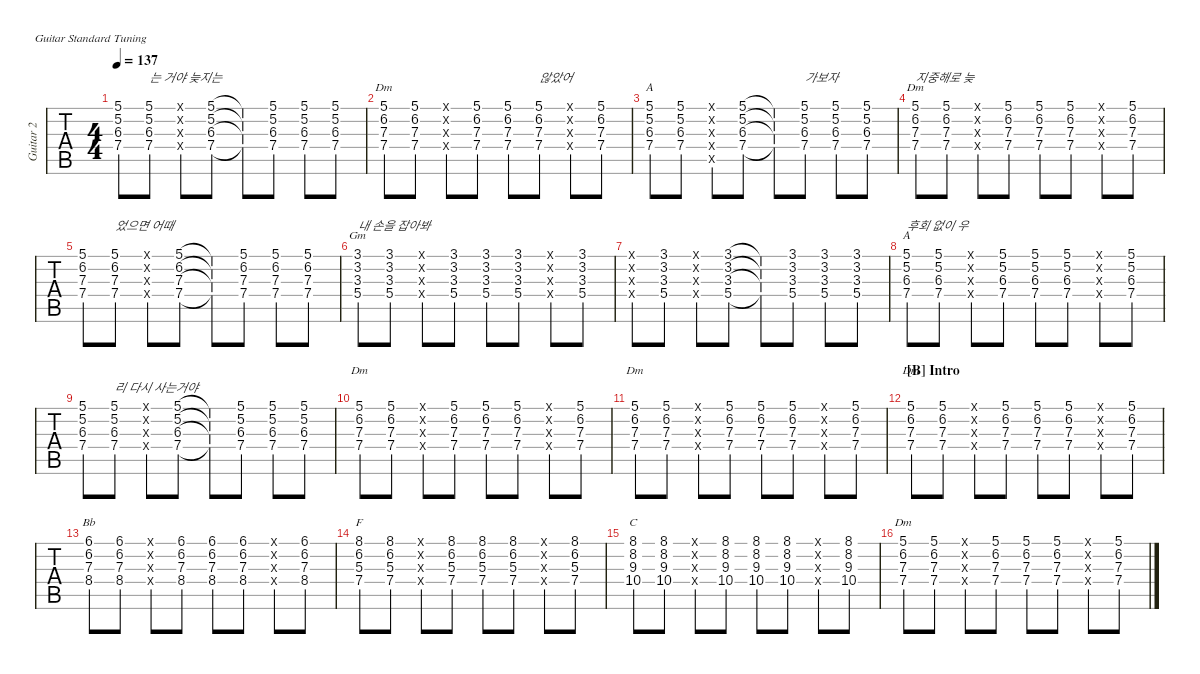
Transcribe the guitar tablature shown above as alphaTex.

\defaultSystemsLayout 4
\hideDynamics
\bracketExtendMode nobrackets
\track ("Guitar2" "Guitar 2") {defaultSystemsLayout 4 instrument electricguitarclean}
\staff {tabs}
\tuning (E4 B3 G3 D3 A2 E2)
\chord ("Dm" 1 3 2 0 x x) {showdiagram false showfingering false}
\chord ("Bb" 1 3 3 3 1 x) {showdiagram false showfingering false barre 1}
\chord ("F" 1 1 2 3 3 1) {showdiagram false showfingering false barre (1 1)}
\chord ("C" 0 1 0 2 3 0) {showdiagram false showfingering false}
\chord ("Dm" 5 6 7 7 x x) {firstfret 5 showdiagram false showfingering false}
\chord ("A" 5 5 7 7 x x) {firstfret 5 showdiagram false showfingering false barre 5}
\chord ("Gm" 3 3 3 5 x x) {showdiagram false showfingering false barre (3 3)}
\chord ("A" 5 5 6 7 x x) {firstfret 5 showdiagram false showfingering false barre 5}
\ts (4 4)
\tempo 137
\clef g2
\ks f
(5.2{acc forcenatural} 7.4{acc forcenatural} 6.3{acc b} 5.1{acc forcenatural}).8{dy mf} (5.2{acc forcenatural} 7.4{acc forcenatural} 6.3{acc b} 5.1{acc forcenatural}).8{txt "는 거야 늦지는"} (2.4{x acc forcenatural} 0.3{x acc forcenatural} 2.2{x acc b} 3.1{x acc forcenatural}).8 (5.2{acc forcenatural} 7.4{acc forcenatural} 6.3{acc b} 5.1{acc forcenatural}).8 (5.2{t acc forcenatural} 7.4{t acc forcenatural} 6.3{t acc b} 5.1{t acc forcenatural}).8 (5.2{acc forcenatural} 7.4{acc forcenatural} 6.3{acc b} 5.1{acc forcenatural}).8 (5.2{acc forcenatural} 7.4{acc forcenatural} 6.3{acc b} 5.1{acc forcenatural}).8 (5.2{acc forcenatural} 7.4{acc forcenatural} 6.3{acc b} 5.1{acc forcenatural}).8 |
(7.4{acc forcenatural} 7.3{acc forcenatural} 6.2{acc forcenatural} 5.1{acc forcenatural}).8{ch "Dm"} (7.4{acc forcenatural} 7.3{acc forcenatural} 6.2{acc forcenatural} 5.1{acc forcenatural}).8 (0.4{x acc forcenatural} 2.3{x acc forcenatural} 3.2{x acc forcenatural} 1.1{x acc forcenatural}).8 (7.4{acc forcenatural} 7.3{acc forcenatural} 6.2{acc forcenatural} 5.1{acc forcenatural}).8 (7.4{acc forcenatural} 7.3{acc forcenatural} 6.2{acc forcenatural} 5.1{acc forcenatural}).8 (7.4{acc forcenatural} 7.3{acc forcenatural} 6.2{acc forcenatural} 5.1{acc forcenatural}).8{txt "않았어"} (0.4{x acc forcenatural} 2.3{x acc forcenatural} 3.2{x acc forcenatural} 1.1{x acc forcenatural}).8 (7.4{acc forcenatural} 7.3{acc forcenatural} 6.2{acc forcenatural} 5.1{acc forcenatural}).8 |
(7.4{acc forcenatural} 6.3{acc b} 5.2{acc forcenatural} 5.1{acc forcenatural}).8{ch "A"} (7.4{acc forcenatural} 6.3{acc b} 5.2{acc forcenatural} 5.1{acc forcenatural}).8 (0.5{x acc forcenatural} 2.4{x acc forcenatural} 2.3{x acc forcenatural} 3.2{x acc forcenatural} 0.1{x acc forcenatural}).8 (7.4{acc forcenatural} 6.3{acc b} 5.2{acc forcenatural} 5.1{acc forcenatural}).8 (7.4{t acc forcenatural} 6.3{t acc b} 5.2{t acc forcenatural} 5.1{t acc forcenatural}).8 (7.4{acc forcenatural} 6.3{acc b} 5.2{acc forcenatural} 5.1{acc forcenatural}).8{txt "가보자"} (7.4{acc forcenatural} 6.3{acc b} 5.2{acc forcenatural} 5.1{acc forcenatural}).8 (7.4{acc forcenatural} 6.3{acc b} 5.2{acc forcenatural} 5.1{acc forcenatural}).8 |
(7.4{acc forcenatural} 7.3{acc forcenatural} 6.2{acc forcenatural} 5.1{acc forcenatural}).8{ch "Dm" txt "지중해로 늦"} (7.4{acc forcenatural} 7.3{acc forcenatural} 6.2{acc forcenatural} 5.1{acc forcenatural}).8 (0.4{x acc forcenatural} 2.3{x acc forcenatural} 3.2{x acc forcenatural} 1.1{x acc forcenatural}).8 (7.4{acc forcenatural} 7.3{acc forcenatural} 6.2{acc forcenatural} 5.1{acc forcenatural}).8 (7.4{acc forcenatural} 7.3{acc forcenatural} 6.2{acc forcenatural} 5.1{acc forcenatural}).8 (7.4{acc forcenatural} 7.3{acc forcenatural} 6.2{acc forcenatural} 5.1{acc forcenatural}).8 (0.4{x acc forcenatural} 2.3{x acc forcenatural} 3.2{x acc forcenatural} 1.1{x acc forcenatural}).8 (7.4{acc forcenatural} 7.3{acc forcenatural} 6.2{acc forcenatural} 5.1{acc forcenatural}).8 |
(7.4{acc forcenatural} 7.3{acc forcenatural} 6.2{acc forcenatural} 5.1{acc forcenatural}).8 (7.4{acc forcenatural} 7.3{acc forcenatural} 6.2{acc forcenatural} 5.1{acc forcenatural}).8{txt "었으면 어때"} (0.4{x acc forcenatural} 2.3{x acc forcenatural} 3.2{x acc forcenatural} 1.1{x acc forcenatural}).8 (7.4{acc forcenatural} 7.3{acc forcenatural} 6.2{acc forcenatural} 5.1{acc forcenatural}).8 (7.4{t acc forcenatural} 7.3{t acc forcenatural} 6.2{t acc forcenatural} 5.1{t acc forcenatural}).8 (7.4{acc forcenatural} 7.3{acc forcenatural} 6.2{acc forcenatural} 5.1{acc forcenatural}).8 (7.4{acc forcenatural} 7.3{acc forcenatural} 6.2{acc forcenatural} 5.1{acc forcenatural}).8 (7.4{acc forcenatural} 7.3{acc forcenatural} 6.2{acc forcenatural} 5.1{acc forcenatural}).8 |
(5.4{acc forcenatural} 3.3{acc b} 3.2{acc forcenatural} 3.1{acc forcenatural}).8{ch "Gm" txt "내 손을 잡아봐"} (5.4{acc forcenatural} 3.3{acc b} 3.2{acc forcenatural} 3.1{acc forcenatural}).8 (5.4{x acc forcenatural} 4.3{x acc forcenatural} 3.2{x acc forcenatural} 3.1{x acc forcenatural}).8 (5.4{acc forcenatural} 3.3{acc b} 3.2{acc forcenatural} 3.1{acc forcenatural}).8 (5.4{acc forcenatural} 3.3{acc b} 3.2{acc forcenatural} 3.1{acc forcenatural}).8 (5.4{acc forcenatural} 3.3{acc b} 3.2{acc forcenatural} 3.1{acc forcenatural}).8 (5.4{x acc forcenatural} 4.3{x acc forcenatural} 3.2{x acc forcenatural} 3.1{x acc forcenatural}).8 (5.4{acc forcenatural} 3.3{acc b} 3.2{acc forcenatural} 3.1{acc forcenatural}).8 |
(5.4{x acc forcenatural} 4.3{x acc forcenatural} 3.2{x acc forcenatural} 3.1{x acc forcenatural}).8 (5.4{acc forcenatural} 3.3{acc b} 3.2{acc forcenatural} 3.1{acc forcenatural}).8 (5.4{x acc forcenatural} 4.3{x acc forcenatural} 3.2{x acc forcenatural} 3.1{x acc forcenatural}).8 (5.4{acc forcenatural} 3.3{acc b} 3.2{acc forcenatural} 3.1{acc forcenatural}).8 (5.4{t acc forcenatural} 3.3{t acc b} 3.2{t acc forcenatural} 3.1{t acc forcenatural}).8 (5.4{acc forcenatural} 3.3{acc b} 3.2{acc forcenatural} 3.1{acc forcenatural}).8 (5.4{acc forcenatural} 3.3{acc b} 3.2{acc forcenatural} 3.1{acc forcenatural}).8 (5.4{acc forcenatural} 3.3{acc b} 3.2{acc forcenatural} 3.1{acc forcenatural}).8 |
(5.2{acc forcenatural} 7.4{acc forcenatural} 6.3{acc b} 5.1{acc forcenatural}).8{ch "A" txt "후회 없이 우"} (5.2{acc forcenatural} 7.4{acc forcenatural} 6.3{acc b} 5.1{acc forcenatural}).8 (2.4{x acc forcenatural} 0.3{x acc forcenatural} 2.2{x acc b} 0.1{x acc forcenatural}).8 (5.2{acc forcenatural} 7.4{acc forcenatural} 6.3{acc b} 5.1{acc forcenatural}).8 (5.2{acc forcenatural} 7.4{acc forcenatural} 6.3{acc b} 5.1{acc forcenatural}).8 (5.2{acc forcenatural} 7.4{acc forcenatural} 6.3{acc b} 5.1{acc forcenatural}).8 (2.4{x acc forcenatural} 0.3{x acc forcenatural} 2.2{x acc b} 0.1{x acc forcenatural}).8 (5.2{acc forcenatural} 7.4{acc forcenatural} 6.3{acc b} 5.1{acc forcenatural}).8 |
(5.2{acc forcenatural} 7.4{acc forcenatural} 6.3{acc b} 5.1{acc forcenatural}).8 (5.2{acc forcenatural} 7.4{acc forcenatural} 6.3{acc b} 5.1{acc forcenatural}).8{txt "리 다시 사는거야"} (2.4{x acc forcenatural} 0.3{x acc forcenatural} 2.2{x acc b} 3.1{x acc forcenatural}).8 (5.2{acc forcenatural} 7.4{acc forcenatural} 6.3{acc b} 5.1{acc forcenatural}).8 (5.2{t acc forcenatural} 7.4{t acc forcenatural} 6.3{t acc b} 5.1{t acc forcenatural}).8 (5.2{acc forcenatural} 7.4{acc forcenatural} 6.3{acc b} 5.1{acc forcenatural}).8 (5.2{acc forcenatural} 7.4{acc forcenatural} 6.3{acc b} 5.1{acc forcenatural}).8 (5.2{acc forcenatural} 7.4{acc forcenatural} 6.3{acc b} 5.1{acc forcenatural}).8 |
(7.4{acc forcenatural} 7.3{acc forcenatural} 6.2{acc forcenatural} 5.1{acc forcenatural}).8{ch "Dm"} (7.4{acc forcenatural} 7.3{acc forcenatural} 6.2{acc forcenatural} 5.1{acc forcenatural}).8 (0.4{x acc forcenatural} 2.3{x acc forcenatural} 3.2{x acc forcenatural} 1.1{x acc forcenatural}).8 (7.4{acc forcenatural} 7.3{acc forcenatural} 6.2{acc forcenatural} 5.1{acc forcenatural}).8 (7.4{acc forcenatural} 7.3{acc forcenatural} 6.2{acc forcenatural} 5.1{acc forcenatural}).8 (7.4{acc forcenatural} 7.3{acc forcenatural} 6.2{acc forcenatural} 5.1{acc forcenatural}).8 (0.4{x acc forcenatural} 2.3{x acc forcenatural} 3.2{x acc forcenatural} 1.1{x acc forcenatural}).8 (7.4{acc forcenatural} 7.3{acc forcenatural} 6.2{acc forcenatural} 5.1{acc forcenatural}).8 |
(7.4{acc forcenatural} 7.3{acc forcenatural} 6.2{acc forcenatural} 5.1{acc forcenatural}).8{ch "Dm"} (7.4{acc forcenatural} 7.3{acc forcenatural} 6.2{acc forcenatural} 5.1{acc forcenatural}).8 (0.4{x acc forcenatural} 2.3{x acc forcenatural} 3.2{x acc forcenatural} 1.1{x acc forcenatural}).8 (7.4{acc forcenatural} 7.3{acc forcenatural} 6.2{acc forcenatural} 5.1{acc forcenatural}).8 (7.4{acc forcenatural} 7.3{acc forcenatural} 6.2{acc forcenatural} 5.1{acc forcenatural}).8 (7.4{acc forcenatural} 7.3{acc forcenatural} 6.2{acc forcenatural} 5.1{acc forcenatural}).8 (0.4{x acc forcenatural} 2.3{x acc forcenatural} 3.2{x acc forcenatural} 1.1{x acc forcenatural}).8 (7.4{acc forcenatural} 7.3{acc forcenatural} 6.2{acc forcenatural} 5.1{acc forcenatural}).8 |
\section ("B" "Intro")
(7.4{acc forcenatural} 7.3{acc forcenatural} 6.2{acc forcenatural} 5.1{acc forcenatural}).8{ch "Dm"} (7.4{acc forcenatural} 7.3{acc forcenatural} 6.2{acc forcenatural} 5.1{acc forcenatural}).8 (0.4{x acc forcenatural} 2.3{x acc forcenatural} 3.2{x acc forcenatural} 1.1{x acc forcenatural}).8 (7.4{acc forcenatural} 7.3{acc forcenatural} 6.2{acc forcenatural} 5.1{acc forcenatural}).8 (7.4{acc forcenatural} 7.3{acc forcenatural} 6.2{acc forcenatural} 5.1{acc forcenatural}).8 (7.4{acc forcenatural} 7.3{acc forcenatural} 6.2{acc forcenatural} 5.1{acc forcenatural}).8 (0.4{x acc forcenatural} 2.3{x acc forcenatural} 3.2{x acc forcenatural} 1.1{x acc forcenatural}).8 (7.4{acc forcenatural} 7.3{acc forcenatural} 6.2{acc forcenatural} 5.1{acc forcenatural}).8 |
(8.4{acc b} 7.3{acc forcenatural} 6.2{acc forcenatural} 6.1{acc b}).8{ch "Bb"} (8.4{acc b} 7.3{acc forcenatural} 6.2{acc forcenatural} 6.1{acc b}).8 (3.4{x acc forcenatural} 3.3{x acc b} 3.2{x acc forcenatural} 1.1{x acc forcenatural}).8 (8.4{acc b} 7.3{acc forcenatural} 6.2{acc forcenatural} 6.1{acc b}).8 (8.4{acc b} 7.3{acc forcenatural} 6.2{acc forcenatural} 6.1{acc b}).8 (8.4{acc b} 7.3{acc forcenatural} 6.2{acc forcenatural} 6.1{acc b}).8 (3.4{x acc forcenatural} 3.3{x acc b} 3.2{x acc forcenatural} 1.1{x acc forcenatural}).8 (8.4{acc b} 7.3{acc forcenatural} 6.2{acc forcenatural} 6.1{acc b}).8 |
(7.4{acc forcenatural} 5.3{acc forcenatural} 6.2{acc forcenatural} 8.1{acc forcenatural}).8{ch "F"} (7.4{acc forcenatural} 5.3{acc forcenatural} 6.2{acc forcenatural} 8.1{acc forcenatural}).8 (3.4{x acc forcenatural} 2.3{x acc forcenatural} 1.2{x acc forcenatural} 1.1{x acc forcenatural}).8 (7.4{acc forcenatural} 5.3{acc forcenatural} 6.2{acc forcenatural} 8.1{acc forcenatural}).8 (7.4{acc forcenatural} 5.3{acc forcenatural} 6.2{acc forcenatural} 8.1{acc forcenatural}).8 (7.4{acc forcenatural} 5.3{acc forcenatural} 6.2{acc forcenatural} 8.1{acc forcenatural}).8 (3.4{x acc forcenatural} 2.3{x acc forcenatural} 1.2{x acc forcenatural} 1.1{x acc forcenatural}).8 (7.4{acc forcenatural} 5.3{acc forcenatural} 6.2{acc forcenatural} 8.1{acc forcenatural}).8 |
(10.4{acc forcenatural} 9.3{acc forcenatural} 8.2{acc forcenatural} 8.1{acc forcenatural}).8{ch "C"} (10.4{acc forcenatural} 9.3{acc forcenatural} 8.2{acc forcenatural} 8.1{acc forcenatural}).8 (2.4{x acc forcenatural} 0.3{x acc forcenatural} 1.2{x acc forcenatural} 0.1{x acc forcenatural}).8 (10.4{acc forcenatural} 9.3{acc forcenatural} 8.2{acc forcenatural} 8.1{acc forcenatural}).8 (10.4{acc forcenatural} 9.3{acc forcenatural} 8.2{acc forcenatural} 8.1{acc forcenatural}).8 (10.4{acc forcenatural} 9.3{acc forcenatural} 8.2{acc forcenatural} 8.1{acc forcenatural}).8 (2.4{x acc forcenatural} 0.3{x acc forcenatural} 1.2{x acc forcenatural} 0.1{x acc forcenatural}).8 (10.4{acc forcenatural} 9.3{acc forcenatural} 8.2{acc forcenatural} 8.1{acc forcenatural}).8 |
(7.4{acc forcenatural} 7.3{acc forcenatural} 6.2{acc forcenatural} 5.1{acc forcenatural}).8{ch "Dm"} (7.4{acc forcenatural} 7.3{acc forcenatural} 6.2{acc forcenatural} 5.1{acc forcenatural}).8 (0.4{x acc forcenatural} 2.3{x acc forcenatural} 3.2{x acc forcenatural} 1.1{x acc forcenatural}).8 (7.4{acc forcenatural} 7.3{acc forcenatural} 6.2{acc forcenatural} 5.1{acc forcenatural}).8 (7.4{acc forcenatural} 7.3{acc forcenatural} 6.2{acc forcenatural} 5.1{acc forcenatural}).8 (7.4{acc forcenatural} 7.3{acc forcenatural} 6.2{acc forcenatural} 5.1{acc forcenatural}).8 (0.4{x acc forcenatural} 2.3{x acc forcenatural} 3.2{x acc forcenatural} 1.1{x acc forcenatural}).8 (7.4{acc forcenatural} 7.3{acc forcenatural} 6.2{acc forcenatural} 5.1{acc forcenatural}).8
